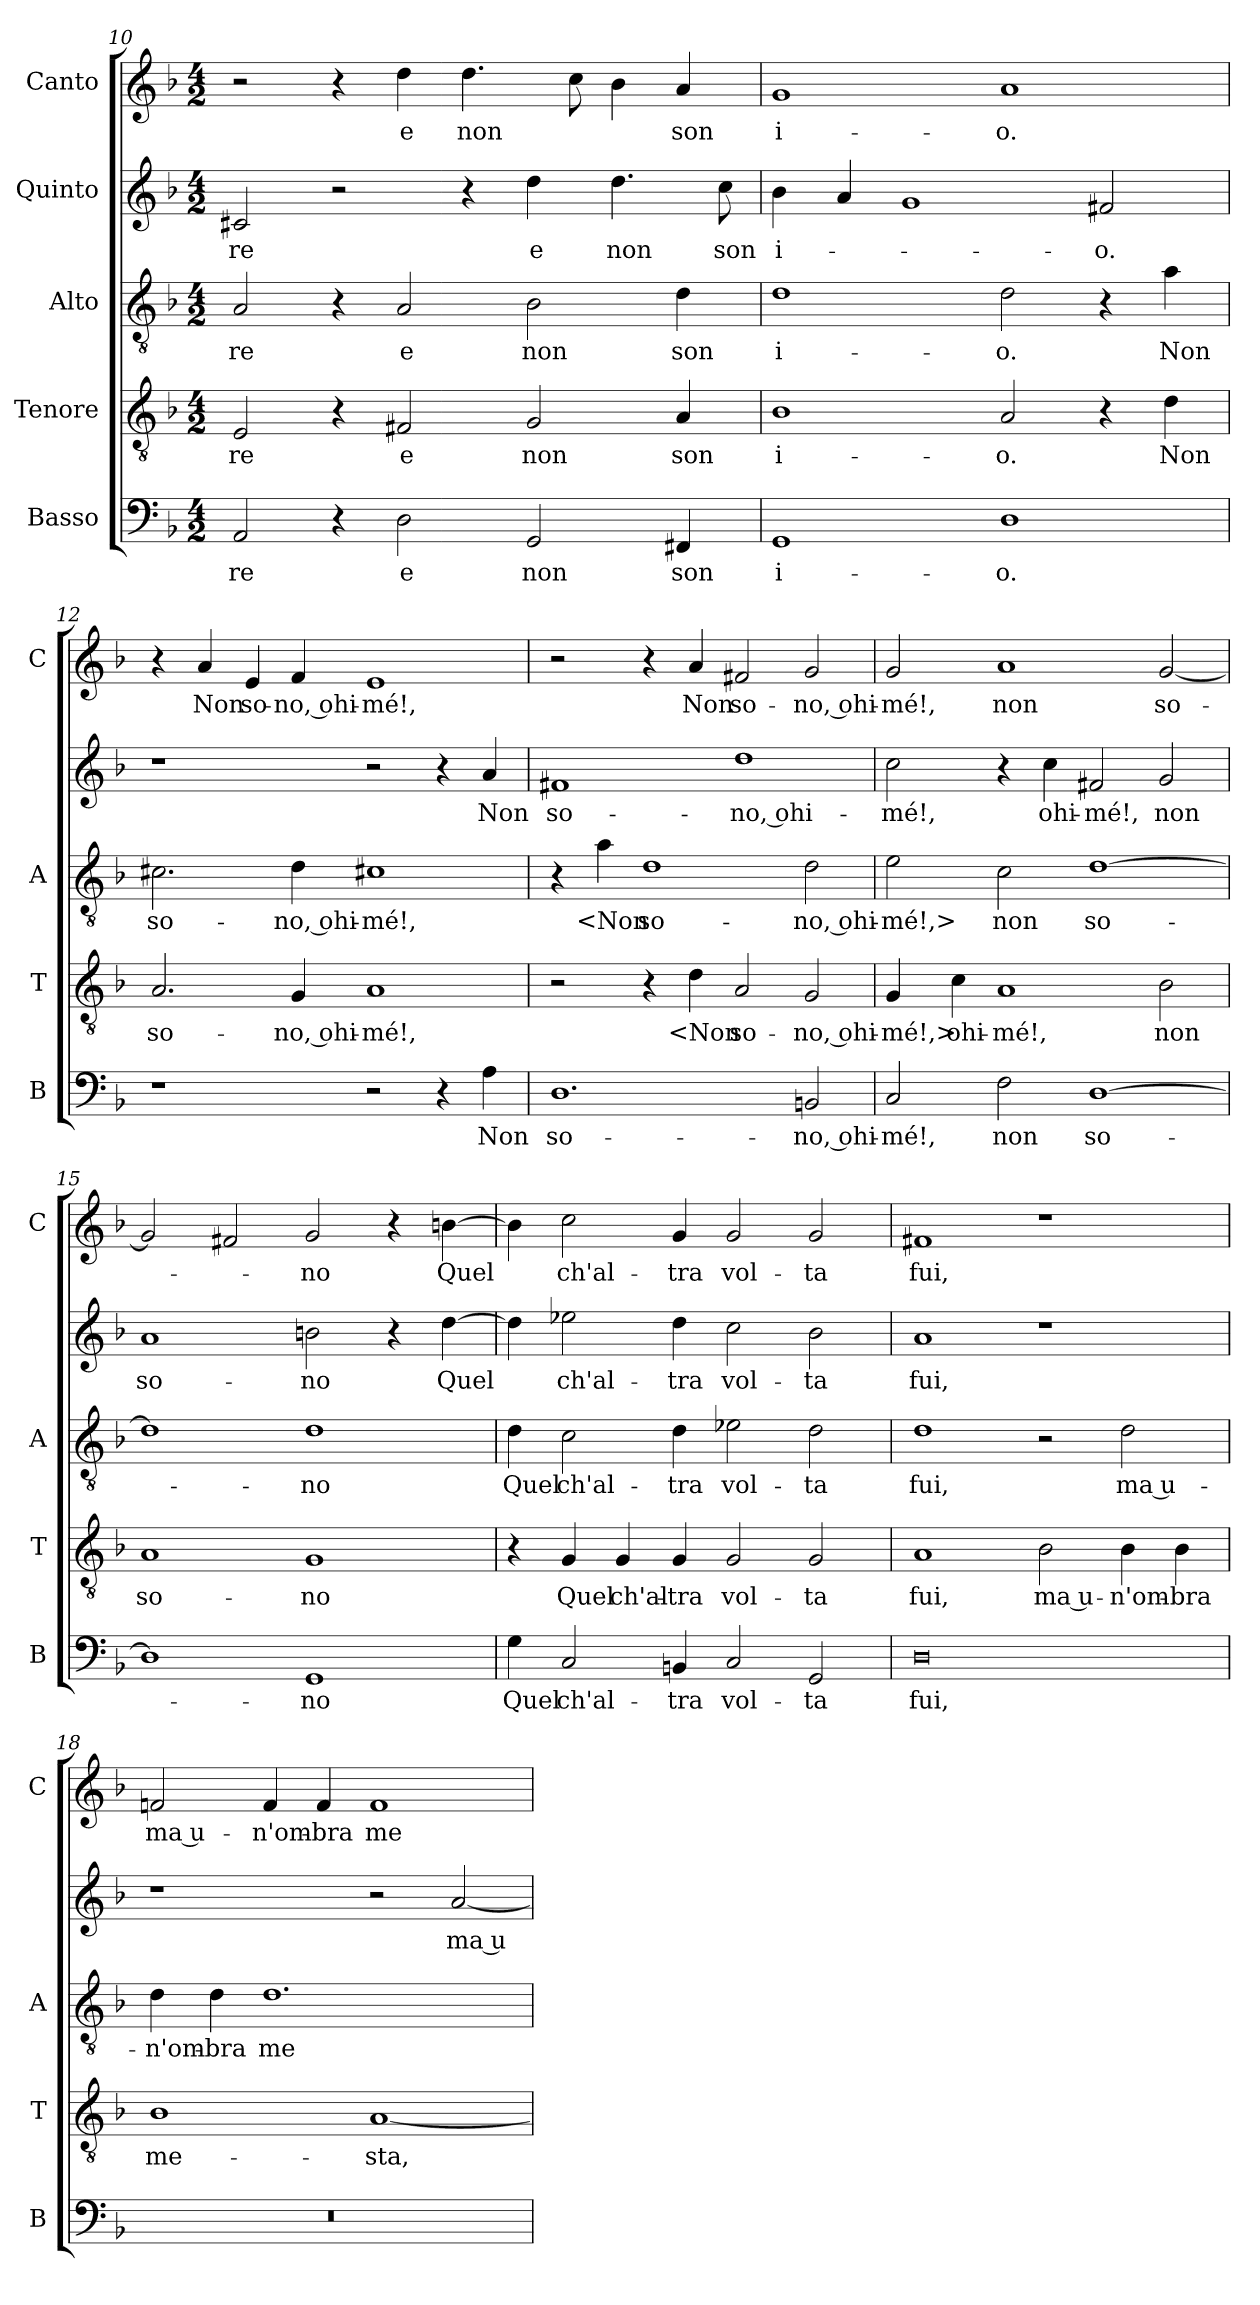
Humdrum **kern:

**kern	**text	**kern	**text	**kern	**text	**kern	**text	**kern	**text
*part5	*part5	*part4	*part4	*part3	*part3	*part2	*part2	*part1	*part1
*staff5	*staff5	*staff4	*staff4	*staff3	*staff3	*staff2	*staff2	*staff1	*staff1
*I"Basso	*	*I"Tenore	*	*I"Alto	*	*I"Quinto	*	*I"Canto	*
*I'B	*	*I'T	*	*I'A	*	*	*	*I'C	*
*clefF4	*	*clefGv2	*	*clefGv2	*	*clefG2	*	*clefG2	*
*k[b-]	*	*k[b-]	*	*k[b-]	*	*k[b-]	*	*k[b-]	*
*M4/2	*	*M4/2	*	*M4/2	*	*M4/2	*	*M4/2	*
=10	=10	=10	=10	=10	=10	=10	=10	=10	=10
2AA	-re	2E	-re	2A	-re	2c#X	-re	2r	.
4r	.	4r	.	4r	.	2r	.	4r	.
2D	e	2F#X	e	2A	e	.	.	4dd	e
.	.	.	.	.	.	4r	.	4.dd	non
2GG	non	2G	non	2B-	non	4dd	e	.	.
.	.	.	.	.	.	.	.	8cc	.
.	.	.	.	.	.	4.dd	non	4b-	.
4FF#X	son	4A	son	4d	son	.	.	4a	son
.	.	.	.	.	.	8cc	son	.	.
=11	=11	=11	=11	=11	=11	=11	=11	=11	=11
1GG	i-	1B-	i-	1d	i-	4b-	i-	1g	i-
.	.	.	.	.	.	4a	.	.	.
.	.	.	.	.	.	1g	.	.	.
1D	-o.	2A	-o.	2d	-o.	.	.	1a	-o.
.	.	4r	.	4r	.	2f#X	-o.	.	.
.	.	4d	Non	4a	Non	.	.	.	.
=12	=12	=12	=12	=12	=12	=12	=12	=12	=12
1r	.	2.A	so-	2.c#X	so-	1r	.	4r	.
.	.	.	.	.	.	.	.	4a	Non
.	.	.	.	.	.	.	.	4e	so-
.	.	4G	-no, ohi-	4d	-no, ohi-	.	.	4f	-no, ohi-
2r	.	1A	-mé!,	1c#X	-mé!,	2r	.	1e	-mé!,
4r	.	.	.	.	.	4r	.	.	.
4A	Non	.	.	.	.	4a	Non	.	.
=13	=13	=13	=13	=13	=13	=13	=13	=13	=13
1.D	so-	2r	.	4r	.	1f#X	so-	2r	.
.	.	.	.	4a	<Non	.	.	.	.
.	.	4r	.	1d	so-	.	.	4r	.
.	.	4d	<Non	.	.	.	.	4a	Non
.	.	2A	so-	.	.	1dd	-no, ohi-	2f#X	so-
2BBn	-no, ohi-	2G	-no, ohi-	2d	-no, ohi-	.	.	2g	-no, ohi-
=14	=14	=14	=14	=14	=14	=14	=14	=14	=14
2C	-mé!,	4G	-mé!,>	2e	-mé!,>	2cc	-mé!,	2g	-mé!,
.	.	4c	ohi-	.	.	.	.	.	.
2F	non	1A	-mé!,	2c	non	4r	.	1a	non
.	.	.	.	.	.	4cc	ohi-	.	.
[1D	so-	.	.	[1d	so-	2f#X	-mé!,	.	.
.	.	2B-	non	.	.	2g	non	[2g	so-
=15	=15	=15	=15	=15	=15	=15	=15	=15	=15
1D]	.	1A	so-	1d]	.	1a	so-	2g]	.
.	.	.	.	.	.	.	.	2f#X	.
1GG	-no	1G	-no	1d	-no	2bn	-no	2g	-no
.	.	.	.	.	.	4r	.	4r	.
.	.	.	.	.	.	[4dd	Quel	[4bn	Quel
=16	=16	=16	=16	=16	=16	=16	=16	=16	=16
4G	Quel	4r	.	4d	Quel	4dd]	.	4b]	.
2C	ch'al-	4G	Quel	2c	ch'al-	2ee-X	ch'al-	2cc	ch'al-
.	.	4G	ch'al-	.	.	.	.	.	.
4BBn	-tra	4G	-tra	4d	-tra	4dd	-tra	4g	-tra
2C	vol-	2G	vol-	2e-X	vol-	2cc	vol-	2g	vol-
2GG	-ta	2G	-ta	2d	-ta	2b-	-ta	2g	-ta
=17	=17	=17	=17	=17	=17	=17	=17	=17	=17
0D	fui,	1A	fui,	1d	fui,	1a	fui,	1f#X	fui,
.	.	2B-	ma u-	2r	.	1r	.	1r	.
.	.	4B-	-n'om-	2d	ma u-	.	.	.	.
.	.	4B-	-bra	.	.	.	.	.	.
=18	=18	=18	=18	=18	=18	=18	=18	=18	=18
0r	.	1B-	me-	4d	-n'om-	1r	.	2fn	ma u-
.	.	.	.	4d	-bra	.	.	.	.
.	.	.	.	1.d	me-	.	.	4f	-n'om-
.	.	.	.	.	.	.	.	4f	-bra
.	.	[1A	-sta,	.	.	2r	.	1f	me-
.	.	.	.	.	.	[2a	ma u-	.	.
=	=	=	=	=	=	=	=	=	=
*-	*-	*-	*-	*-	*-	*-	*-	*-	*-
